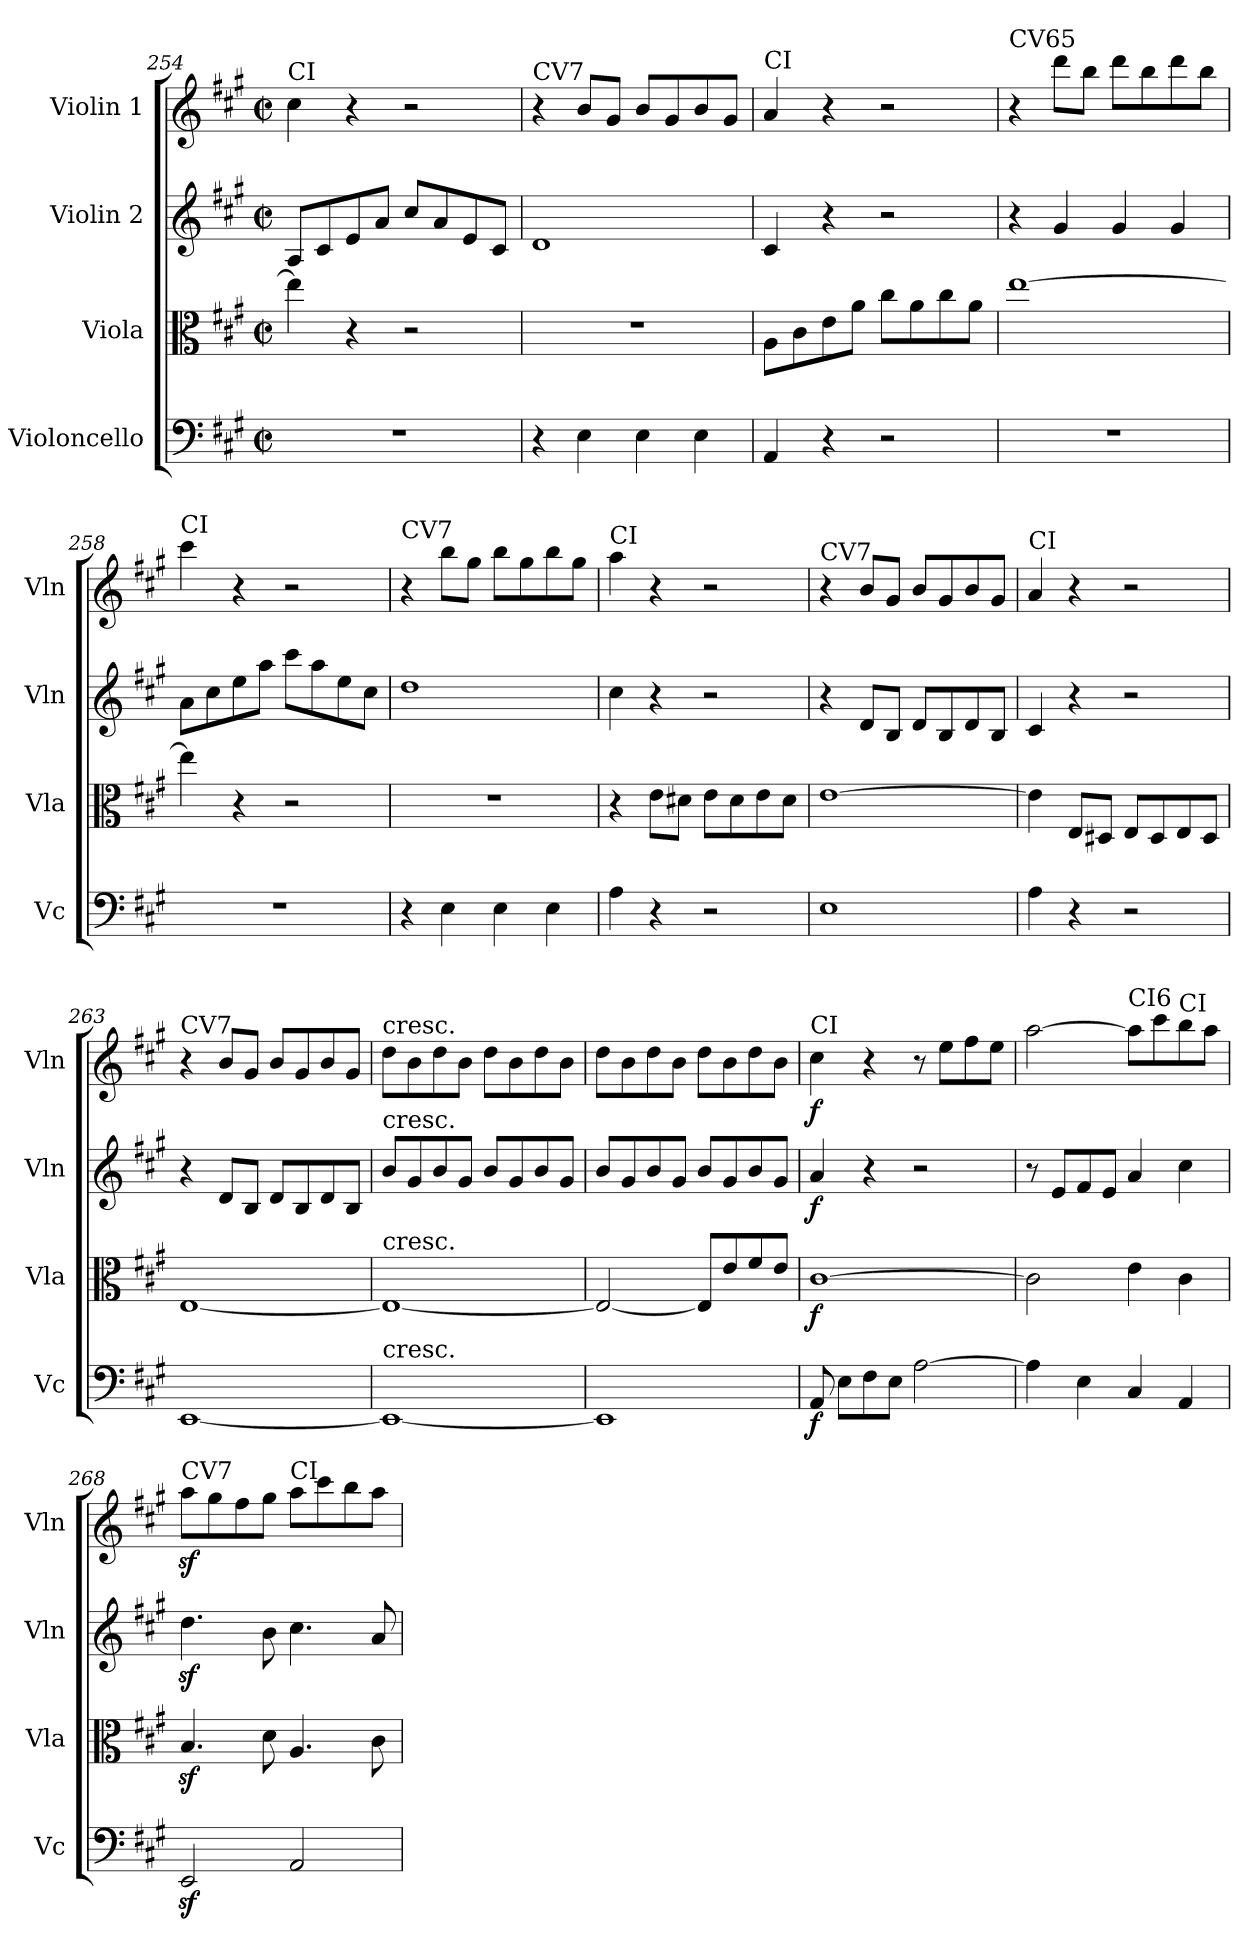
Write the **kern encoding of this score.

**kern	**dynam	**kern	**dynam	**kern	**dynam	**kern	**dynam
*part4	*part4	*part3	*part3	*part2	*part2	*part1	*part1
*staff4	*staff4	*staff3	*staff3	*staff2	*staff2	*staff1	*staff1
*I"Violoncello	*	*I"Viola	*	*I"Violin 2	*	*I"Violin 1	*
*I'Vc	*	*I'Vla	*	*I'Vln	*	*I'Vln	*
*clefF4	*	*clefC3	*	*clefG2	*	*clefG2	*
*k[f#c#g#]	*	*k[f#c#g#]	*	*k[f#c#g#]	*	*k[f#c#g#]	*
*A:	*	*A:	*	*A:	*	*A:	*
*M2/2	*	*M2/2	*	*M2/2	*	*M2/2	*
*met(c|)	*	*met(c|)	*	*met(c|)	*	*met(c|)	*
=254	=254	=254	=254	=254	=254	=254	=254
!	!	!	!	!	!	!LO:TX:a:t=CI	!
1r	.	4ee\]	.	8A/L	.	4cc#\	.
.	.	.	.	8c#/	.	.	.
.	.	4r	.	8e/	.	4r	.
.	.	.	.	8a/J	.	.	.
.	.	2r	.	8cc#/L	.	2r	.
.	.	.	.	8a/	.	.	.
.	.	.	.	8e/	.	.	.
.	.	.	.	8c#/J	.	.	.
=255	=255	=255	=255	=255	=255	=255	=255
!	!	!	!	!	!	!LO:TX:a:t=CV7	!
4r	.	1r	.	1d	.	4r	.
4E\	.	.	.	.	.	8b/L	.
.	.	.	.	.	.	8g#/J	.
4E\	.	.	.	.	.	8b/L	.
.	.	.	.	.	.	8g#/	.
4E\	.	.	.	.	.	8b/	.
.	.	.	.	.	.	8g#/J	.
!!LO:PB:g=z
=256	=256	=256	=256	=256	=256	=256	=256
!	!	!	!	!	!	!LO:TX:a:t=CI	!
4AA/	.	8A\L	.	4c#/	.	4a/	.
.	.	8c#\	.	.	.	.	.
4r	.	8e\	.	4r	.	4r	.
.	.	8a\J	.	.	.	.	.
2r	.	8cc#\L	.	2r	.	2r	.
.	.	8a\	.	.	.	.	.
.	.	8cc#\	.	.	.	.	.
.	.	8a\J	.	.	.	.	.
=257	=257	=257	=257	=257	=257	=257	=257
!	!	!	!	!	!	!LO:TX:a:t=CV65	!
1r	.	[1ee	.	4r	.	4r	.
.	.	.	.	4g#/	.	8ddd\L	.
.	.	.	.	.	.	8bb\J	.
.	.	.	.	4g#/	.	8ddd\L	.
.	.	.	.	.	.	8bb\	.
.	.	.	.	4g#/	.	8ddd\	.
.	.	.	.	.	.	8bb\J	.
=258	=258	=258	=258	=258	=258	=258	=258
!	!	!	!	!	!	!LO:TX:a:t=CI	!
1r	.	4ee\]	.	8a\L	.	4ccc#\	.
.	.	.	.	8cc#\	.	.	.
.	.	4r	.	8ee\	.	4r	.
.	.	.	.	8aa\J	.	.	.
.	.	2r	.	8ccc#\L	.	2r	.
.	.	.	.	8aa\	.	.	.
.	.	.	.	8ee\	.	.	.
.	.	.	.	8cc#\J	.	.	.
=259	=259	=259	=259	=259	=259	=259	=259
!	!	!	!	!	!	!LO:TX:a:t=CV7	!
4r	.	1r	.	1dd	.	4r	.
4E\	.	.	.	.	.	8bb\L	.
.	.	.	.	.	.	8gg#\J	.
4E\	.	.	.	.	.	8bb\L	.
.	.	.	.	.	.	8gg#\	.
4E\	.	.	.	.	.	8bb\	.
.	.	.	.	.	.	8gg#\J	.
!!LO:PB:g=z
=260	=260	=260	=260	=260	=260	=260	=260
!	!	!	!	!	!	!LO:TX:a:t=CI	!
4A\	.	4r	.	4cc#\	.	4aa\	.
4r	.	8e\L	.	4r	.	4r	.
.	.	8d#X\J	.	.	.	.	.
2r	.	8e\L	.	2r	.	2r	.
.	.	8d#\	.	.	.	.	.
.	.	8e\	.	.	.	.	.
.	.	8d#\J	.	.	.	.	.
=261	=261	=261	=261	=261	=261	=261	=261
!	!	!	!	!	!	!LO:TX:a:t=CV7	!
1E	.	[1e	.	4r	.	4r	.
.	.	.	.	8d/L	.	8b/L	.
.	.	.	.	8B/J	.	8g#/J	.
.	.	.	.	8d/L	.	8b/L	.
.	.	.	.	8B/	.	8g#/	.
.	.	.	.	8d/	.	8b/	.
.	.	.	.	8B/J	.	8g#/J	.
=262	=262	=262	=262	=262	=262	=262	=262
!	!	!	!	!	!	!LO:TX:a:t=CI	!
4A\	.	4e\]	.	4c#/	.	4a/	.
4r	.	8E/L	.	4r	.	4r	.
.	.	8D#X/J	.	.	.	.	.
2r	.	8E/L	.	2r	.	2r	.
.	.	8D#/	.	.	.	.	.
.	.	8E/	.	.	.	.	.
.	.	8D#/J	.	.	.	.	.
=263	=263	=263	=263	=263	=263	=263	=263
!	!	!	!	!	!	!LO:TX:a:t=CV7	!
[1EE	.	[1E	.	4r	.	4r	.
.	.	.	.	8d/L	.	8b/L	.
.	.	.	.	8B/J	.	8g#/J	.
.	.	.	.	8d/L	.	8b/L	.
.	.	.	.	8B/	.	8g#/	.
.	.	.	.	8d/	.	8b/	.
.	.	.	.	8B/J	.	8g#/J	.
!!LO:LB:g=z
=264	=264	=264	=264	=264	=264	=264	=264
!	!	!	!	!	!	!LO:TX:a:t=cresc.	!
!	!	!	!	!LO:TX:a:t=cresc.	!	!	!
!	!	!LO:TX:a:t=cresc.	!	!	!	!	!
!LO:TX:a:t=cresc.	!	!	!	!	!	!	!
1EE_	.	1E_	.	8b/L	.	8dd\L	.
.	.	.	.	8g#/	.	8b\	.
.	.	.	.	8b/	.	8dd\	.
.	.	.	.	8g#/J	.	8b\J	.
.	.	.	.	8b/L	.	8dd\L	.
.	.	.	.	8g#/	.	8b\	.
.	.	.	.	8b/	.	8dd\	.
.	.	.	.	8g#/J	.	8b\J	.
=265	=265	=265	=265	=265	=265	=265	=265
1EE]	.	2E/_	.	8b/L	.	8dd\L	.
.	.	.	.	8g#/	.	8b\	.
.	.	.	.	8b/	.	8dd\	.
.	.	.	.	8g#/J	.	8b\J	.
.	.	8E/L]	.	8b/L	.	8dd\L	.
.	.	8e/	.	8g#/	.	8b\	.
.	.	8f#/	.	8b/	.	8dd\	.
.	.	8e/J	.	8g#/J	.	8b\J	.
=266	=266	=266	=266	=266	=266	=266	=266
!	!	!	!	!	!	!LO:TX:a:t=CI	!
!	!LO:DY:b	!	!LO:DY:b	!	!LO:DY:b	!	!LO:DY:b
8AA/	f	[1c#	f	4a/	f	4cc#\	f
8E\L	.	.	.	.	.	.	.
8F#\	.	.	.	4r	.	4r	.
8E\J	.	.	.	.	.	.	.
[2A\	.	.	.	2r	.	8r	.
.	.	.	.	.	.	8ee\L	.
.	.	.	.	.	.	8ff#\	.
.	.	.	.	.	.	8ee\J	.
=267	=267	=267	=267	=267	=267	=267	=267
4A\]	.	2c#\]	.	8r	.	[2aa\	.
.	.	.	.	8e/L	.	.	.
4E\	.	.	.	8f#/	.	.	.
.	.	.	.	8e/J	.	.	.
!	!	!	!	!	!	!LO:TX:a:t=CI6	!
4C#/	.	4e\	.	4a/	.	8aa\L]	.
.	.	.	.	.	.	8ccc#\	.
!	!	!	!	!	!	!LO:TX:a:t=CI	!
4AA/	.	4c#\	.	4cc#\	.	8bb\	.
.	.	.	.	.	.	8aa\J	.
!!LO:PB:g=z
=268	=268	=268	=268	=268	=268	=268	=268
!	!	!	!	!	!	!LO:TX:a:t=CV7	!
2EEz</	.	4.Bz</	.	4.ddz<\	.	8aaz<\L	.
.	.	.	.	.	.	8gg#\	.
.	.	.	.	.	.	8ff#\	.
.	.	8d\	.	8b\	.	8gg#\J	.
!	!	!	!	!	!	!LO:TX:a:t=CI	!
2AA/	.	4.A/	.	4.cc#\	.	8aa\L	.
.	.	.	.	.	.	8ccc#\	.
.	.	.	.	.	.	8bb\	.
.	.	8c#\	.	8a/	.	8aa\J	.
=	=	=	=	=	=	=	=
*-	*-	*-	*-	*-	*-	*-	*-
